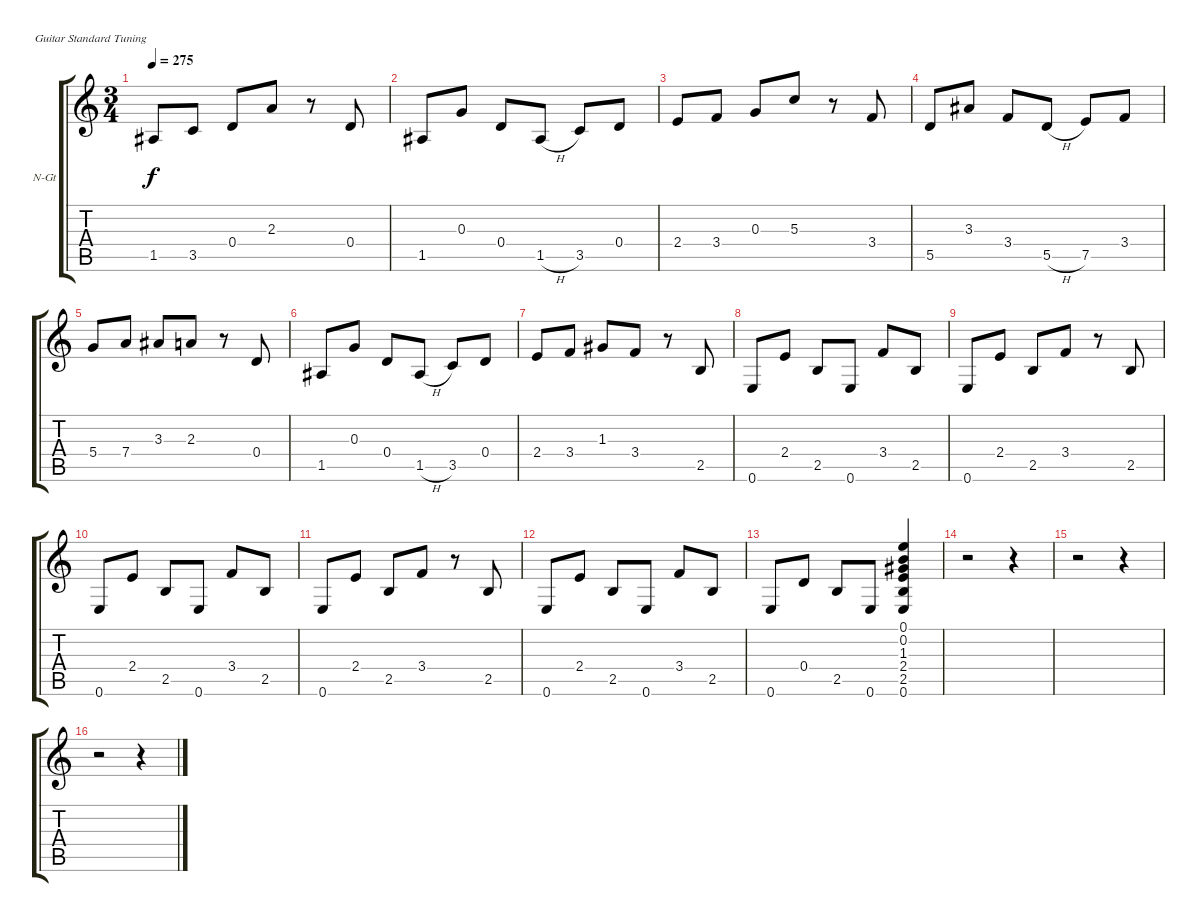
\bracketExtendMode groupsimilarinstruments
\firstSystemTrackNameOrientation horizontal
\otherSystemsTrackNameOrientation horizontal
\track ("" "N-Gt") {instrument acousticguitarnylon}
\staff {score tabs}
\tuning (E4 B3 G3 D3 A2 E2)
\ts (3 4)
\tempo 275
\clef g2
\ks c
1.5.8{dy f} 3.5.8 0.4.8 2.3.8 r.8 0.4.8 |
1.5.8 0.3.8 0.4.8 1.5{h}.8 3.5.8 0.4.8 |
2.4.8 3.4.8 0.3.8 5.3.8 r.8 3.4.8 |
5.5.8 3.3.8 3.4.8 5.5{h}.8 7.5.8 3.4.8 |
5.4.8 7.4.8 3.3.8 2.3.8 r.8 0.4.8 |
1.5.8 0.3.8 0.4.8 1.5{h}.8 3.5.8 0.4.8 |
2.4.8 3.4.8 1.3.8 3.4.8 r.8 2.5.8 |
0.6.8 2.4.8 2.5.8 0.6.8 3.4.8 2.5.8 |
0.6.8 2.4.8 2.5.8 3.4.8 r.8 2.5.8 |
0.6.8 2.4.8 2.5.8 0.6.8 3.4.8 2.5.8 |
0.6.8 2.4.8 2.5.8 3.4.8 r.8 2.5.8 |
0.6.8 2.4.8 2.5.8 0.6.8 3.4.8 2.5.8 |
0.6.8 0.4.8 2.5.8 0.6.8 (0.1 0.2 1.3 2.4 2.5 0.6).4 |
r.2 r.4 |
r.2 r.4 |
r.2 r.4
